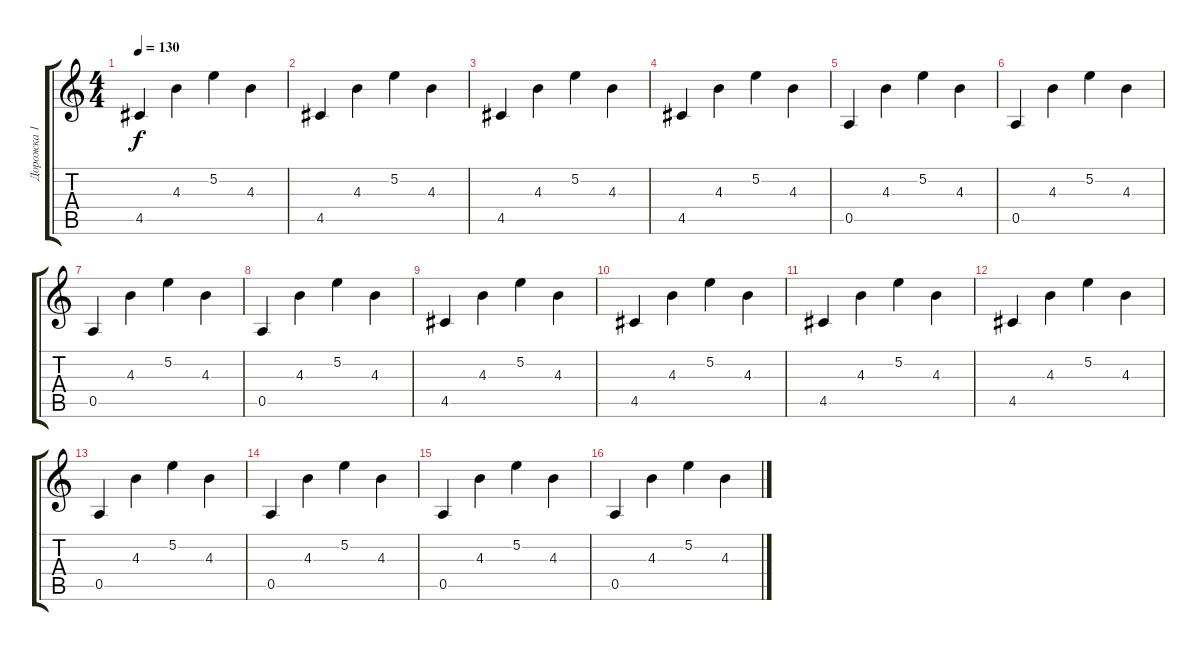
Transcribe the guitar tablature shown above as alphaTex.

\track ("Дорожка 1" "Дорожка 1") {instrument electricguitarclean}
\staff {score tabs}
\tuning (E4 B3 G3 D3 A2 E2) {hide}
\ts (4 4)
\tempo 130
\clef g2
\ks c
4.5.4{dy f} 4.3.4 5.2.4 4.3.4 |
4.5.4 4.3.4 5.2.4 4.3.4 |
4.5.4 4.3.4 5.2.4 4.3.4 |
4.5.4 4.3.4 5.2.4 4.3.4 |
0.5.4 4.3.4 5.2.4 4.3.4 |
0.5.4 4.3.4 5.2.4 4.3.4 |
0.5.4 4.3.4 5.2.4 4.3.4 |
0.5.4 4.3.4 5.2.4 4.3.4 |
4.5.4 4.3.4 5.2.4 4.3.4 |
4.5.4 4.3.4 5.2.4 4.3.4 |
4.5.4 4.3.4 5.2.4 4.3.4 |
4.5.4 4.3.4 5.2.4 4.3.4 |
0.5.4 4.3.4 5.2.4 4.3.4 |
0.5.4 4.3.4 5.2.4 4.3.4 |
0.5.4 4.3.4 5.2.4 4.3.4 |
0.5.4 4.3.4 5.2.4 4.3.4
